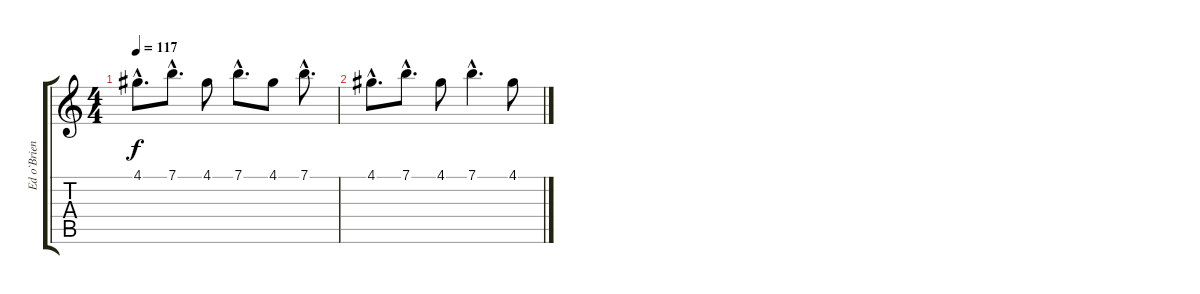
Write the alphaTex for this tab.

\track ("Ed o`Brien" "Ed o`Brien") {instrument distortionguitar}
\staff {score tabs}
\tuning (E4 B3 G3 D3 A2 E2) {hide}
\ts (4 4)
\tempo 117
\clef g2
\ks c
4.1{hac}.8{d dy f} 7.1{hac}.8{d} 4.1.8 7.1{hac}.8{d} 4.1.8 7.1{hac}.8{d} |
4.1{hac}.8{d} 7.1{hac}.8{d} 4.1.8 7.1{hac}.4{d} 4.1.8
